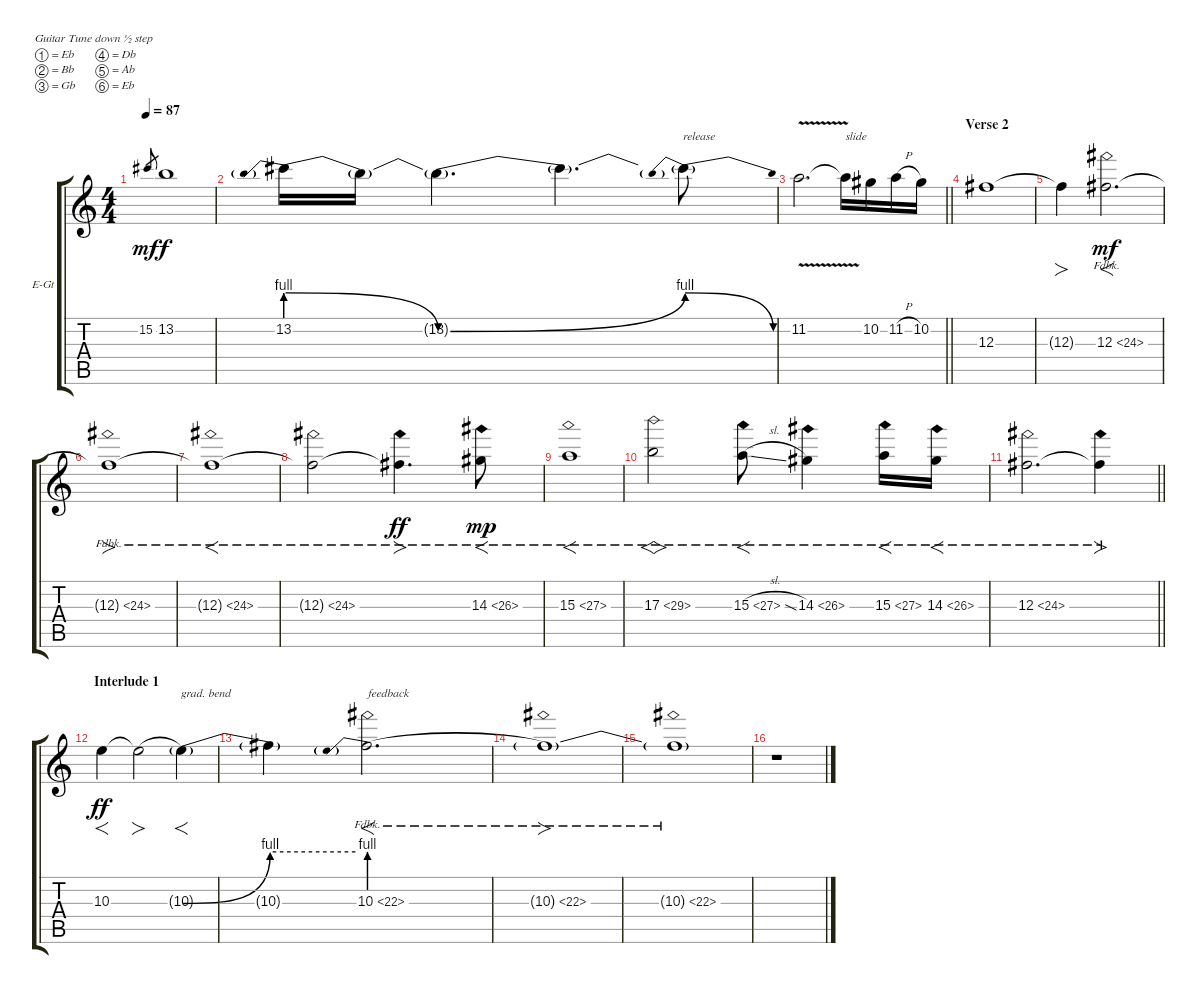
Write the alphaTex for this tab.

\bracketExtendMode groupsimilarinstruments
\firstSystemTrackNameOrientation horizontal
\otherSystemsTrackNameOrientation horizontal
\track ("Slash (Lead Guitar)" "E-Gt") {instrument overdrivenguitar}
\staff {score tabs}
\tuning (Eb4 Bb3 Gb3 Db3 Ab2 Eb2)
\ts (4 4)
\tempo 87
\clef g2
\ks c
15.2.8{gr dy mf} 13.2.1{dy f} |
13.2{be (prebendrelease 0 4 45 0)}.16 13.2{t}.16 13.2{be (bend 0 0 14.399999999999999 4) t}.4{d} 13.2{t}.4{d} 13.2{be (prebendrelease 0 4 60 0) t}.8{txt "release"} |
\barLineRight lightlight
11.2{v}.2{d} 11.2{v t}.16{txt "slide"} 10.2.16 11.2{h}.16 10.2.16 |
\section ("" "Verse 2")
12.3.1 |
12.3{t}.4{fo} 12.3{fh 12}.2{f d dy mf} |
12.3{fh 12 t}.1{fo} |
12.3{fh 12 t}.1{f} |
12.3{fh 12 t}.2 12.3{fh 12 t}.4{fo d dy ff} 14.3{fh 12}.8{f dy mp} |
15.3{fh 12}.1{f} |
17.3{fh 12}.2{vs} 15.3{fh 12 sl}.8{f} 14.3{fh 12}.4 15.3{fh 12}.16{f} 14.3{fh 12}.16{f} |
\barLineRight lightlight
12.3{fh 12}.2{d} 12.3{fh 12 t}.4{fo} |
\section ("" "Interlude 1")
10.3.4{f dy ff} 10.3{be (hold 0 0 60 0) t}.2{fo} 10.3{be (bend 0 0 60 4) t}.4{f txt "grad. bend"} |
10.3{be (hold 0 4 60 4) t}.4 10.3{be (prebend 0 4 60 4) fh 12}.2{f d txt "feedback"} |
10.3{fh 12 t}.1{fo} |
10.3{fh 12 t}.1 |
r.1
